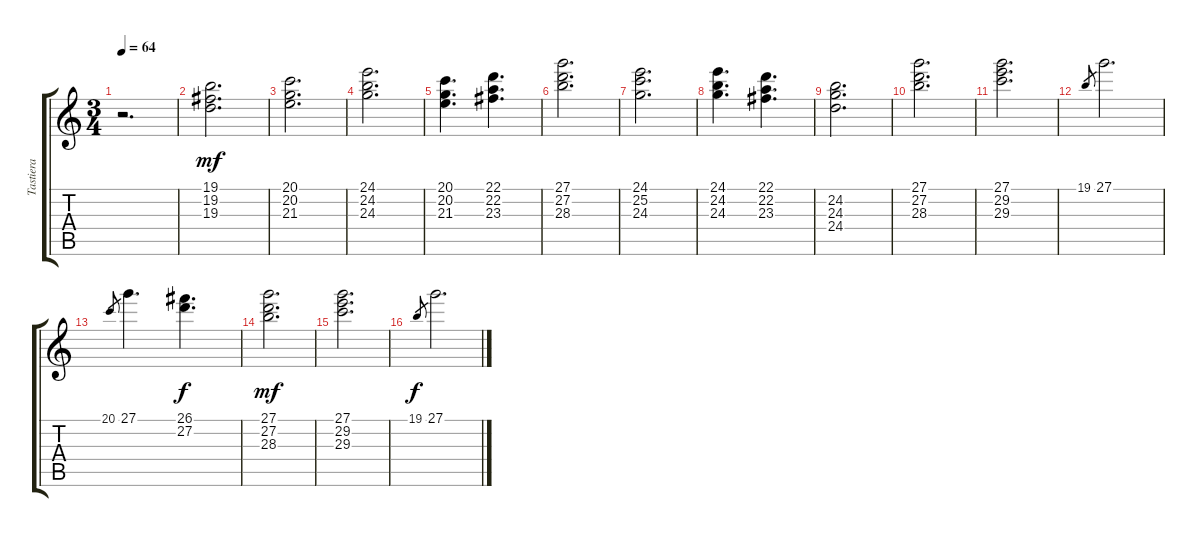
\track ("Tastiera" "Tastiera") {instrument percussiveorgan}
\staff {score tabs}
\tuning (E4 B3 G3 D3 A2 E2) {hide}
\ts (3 4)
\tempo 64
\clef g2
\ks c
r.2{d dy mf} |
(19.1 19.2 19.3).2{d} |
(20.1 20.2 21.3).2{d} |
(24.1 24.2 24.3).2{d} |
(20.1 20.2 21.3).4{d} (22.1 22.2 23.3).4{d} |
(27.1 27.2 28.3).2{d} |
(24.1 25.2 24.3).2{d} |
(24.1 24.2 24.3).4{d} (22.1 22.2 23.3).4{d} |
(24.2 24.3 24.4).2{d} |
(27.1 27.2 28.3).2{d} |
(27.1 29.2 29.3).2{d} |
19.1.8{gr} 27.1.2{d} |
20.1.8{gr} 27.1.4{d} (26.1 27.2).4{d dy f} |
(27.1 27.2 28.3).2{d dy mf} |
(27.1 29.2 29.3).2{d} |
19.1.8{gr dy f} 27.1.2{d}
